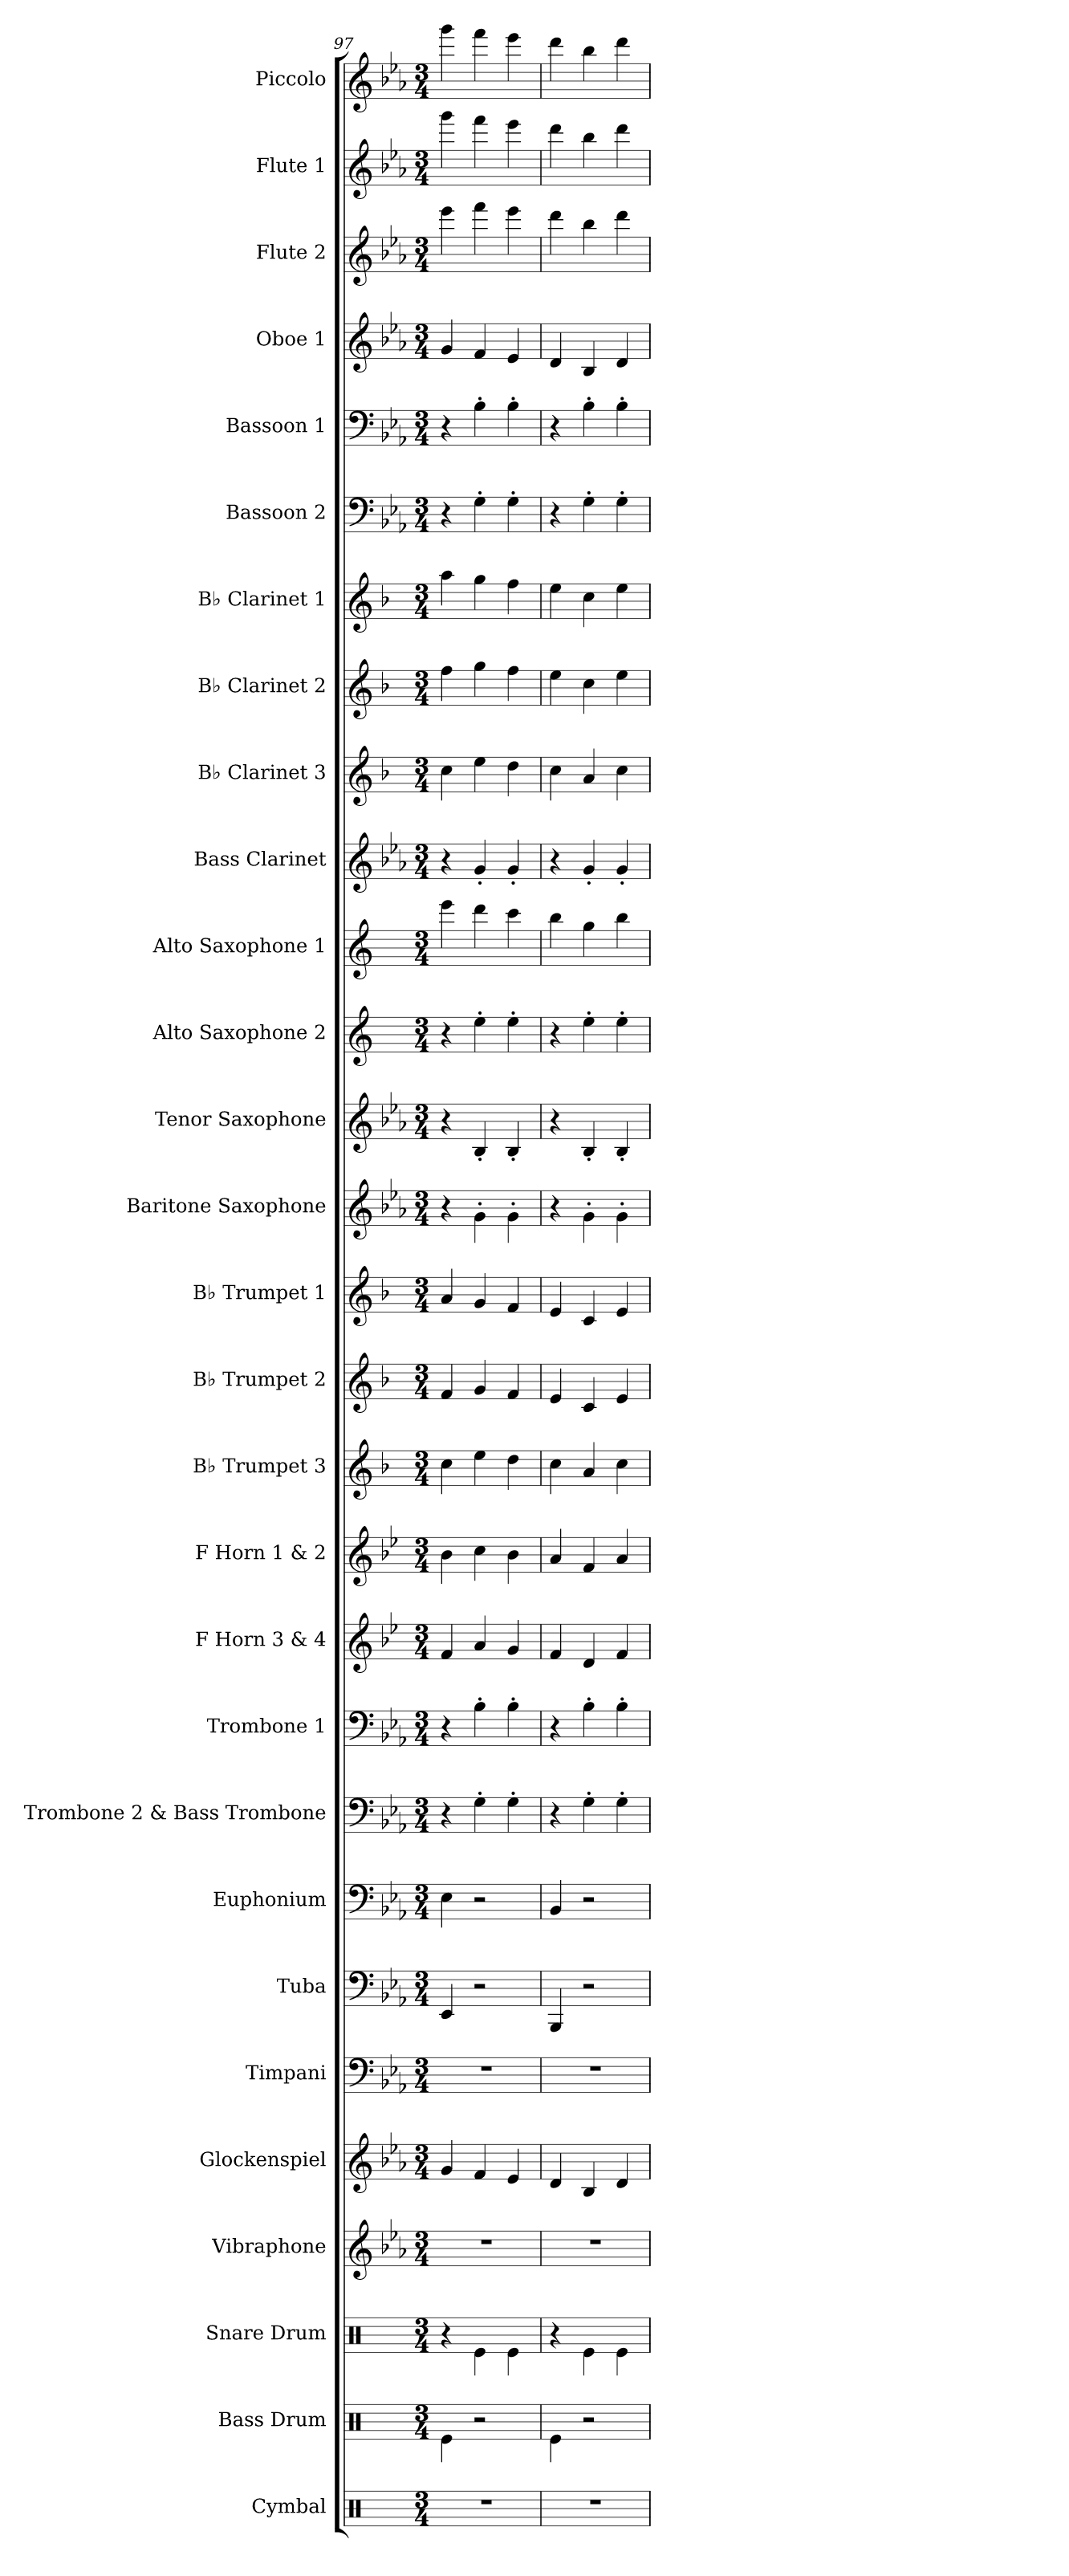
**kern	**kern	**kern	**kern	**kern	**kern	**kern	**kern	**kern	**kern	**kern	**kern	**kern	**kern	**kern	**kern	**kern	**kern	**kern	**kern	**kern	**kern	**kern	**kern	**kern	**kern	**kern	**kern	**kern
*part29	*part28	*part27	*part26	*part25	*part24	*part23	*part22	*part21	*part20	*part19	*part18	*part17	*part16	*part15	*part14	*part13	*part12	*part11	*part10	*part9	*part8	*part7	*part6	*part5	*part4	*part3	*part2	*part1
*staff29	*staff28	*staff27	*staff26	*staff25	*staff24	*staff23	*staff22	*staff21	*staff20	*staff19	*staff18	*staff17	*staff16	*staff15	*staff14	*staff13	*staff12	*staff11	*staff10	*staff9	*staff8	*staff7	*staff6	*staff5	*staff4	*staff3	*staff2	*staff1
*I"Cymbal	*I"Bass Drum	*I"Snare Drum	*I"Vibraphone	*I"Glockenspiel	*I"Timpani	*I"Tuba	*I"Euphonium	*I"Trombone 2 &amp; Bass Trombone	*I"Trombone 1	*I"F Horn 3 &amp; 4	*I"F Horn 1 &amp; 2	*I"B♭ Trumpet 3	*I"B♭ Trumpet 2	*I"B♭ Trumpet 1	*I"Baritone Saxophone	*I"Tenor Saxophone	*I"Alto Saxophone 2	*I"Alto Saxophone 1	*I"Bass Clarinet	*I"B♭ Clarinet 3	*I"B♭ Clarinet 2	*I"B♭ Clarinet 1	*I"Bassoon 2	*I"Bassoon 1	*I"Oboe 1	*I"Flute 2	*I"Flute 1	*I"Piccolo
*I'Cym.	*I'B. Dr.	*I'Sn. Dr.	*I'Vib.	*I'Glk.	*I'Timp.	*I'Tba.	*I'Euph.	*I'Tbn. 2 B. Tbn.	*I'Tbn. 1	*I'F Hn. 3 4	*I'F Hn. 1 2	*I'B♭ Tpt. 3	*I'B♭ Tpt. 2	*I'B♭ Tpt. 1	*I'Bar. Sax.	*I'T. Sax.	*I'A. Sax. 2	*I'A. Sax. 1	*I'B. Cl.	*I'B♭ Cl. 3	*I'B♭ Cl. 2	*I'B♭ Cl. 1	*I'Bsn. 2	*I'Bsn. 1	*I'Ob. 1	*I'Fl. 2	*I'Fl. 1	*I'Picc.
*clefX	*clefX	*clefX	*clefG2	*clefG2	*clefF4	*clefF4	*clefF4	*clefF4	*clefF4	*clefG2	*clefG2	*clefG2	*clefG2	*clefG2	*clefG2	*clefG2	*clefG2	*clefG2	*clefG2	*clefG2	*clefG2	*clefG2	*clefF4	*clefF4	*clefG2	*clefG2	*clefG2	*clefG2
*	*	*	*	*ITrd-14c-24	*	*	*	*	*	*ITrd4c7	*ITrd4c7	*ITrd1c2	*ITrd1c2	*ITrd1c2	*ITrd12c21	*ITrd8c14	*ITrd5c9	*ITrd5c9	*ITrd8c14	*ITrd1c2	*ITrd1c2	*ITrd1c2	*	*	*	*	*	*ITrd-7c-12
*k[]	*k[]	*k[]	*k[b-e-a-]	*k[b-e-a-]	*k[b-e-a-]	*k[b-e-a-]	*k[b-e-a-]	*k[b-e-a-]	*k[b-e-a-]	*k[b-e-a-]	*k[b-e-a-]	*k[b-e-a-]	*k[b-e-a-]	*k[b-e-a-]	*k[b-e-a-]	*k[b-e-a-]	*k[b-e-a-]	*k[b-e-a-]	*k[b-e-a-]	*k[b-e-a-]	*k[b-e-a-]	*k[b-e-a-]	*k[b-e-a-]	*k[b-e-a-]	*k[b-e-a-]	*k[b-e-a-]	*k[b-e-a-]	*k[b-e-a-]
*M3/4	*M3/4	*M3/4	*M3/4	*M3/4	*M3/4	*M3/4	*M3/4	*M3/4	*M3/4	*M3/4	*M3/4	*M3/4	*M3/4	*M3/4	*M3/4	*M3/4	*M3/4	*M3/4	*M3/4	*M3/4	*M3/4	*M3/4	*M3/4	*M3/4	*M3/4	*M3/4	*M3/4	*M3/4
=97	=97	=97	=97	=97	=97	=97	=97	=97	=97	=97	=97	=97	=97	=97	=97	=97	=97	=97	=97	=97	=97	=97	=97	=97	=97	=97	=97	=97
2.r	4Re\	4r	2.r	4ggg/	2.r	4EE-/	4E-\	4r	4r	4B-/	4e-\	4b-\	4e-/	4g/	4r	4r	4r	4gg\	4r	4b-\	4ee-\	4gg\	4r	4r	4g/	4eee-\	4ggg\	4gggg\
.	2r	4Re\	.	4fff/	.	2r	2r	4G'\	4B-'\	4d/	4f\	4dd\	4f/	4f/	4G'\	4BB-'/	4g'\	4ff\	4G'/	4dd\	4ff\	4ff\	4G'\	4B-'\	4f/	4fff\	4fff\	4ffff\
.	.	4Re\	.	4eee-/	.	.	.	4G'\	4B-'\	4c/	4e-\	4cc\	4e-/	4e-/	4G'\	4BB-'/	4g'\	4ee-\	4G'/	4cc\	4ee-\	4ee-\	4G'\	4B-'\	4e-/	4eee-\	4eee-\	4eeee-\
=98	=98	=98	=98	=98	=98	=98	=98	=98	=98	=98	=98	=98	=98	=98	=98	=98	=98	=98	=98	=98	=98	=98	=98	=98	=98	=98	=98	=98
2.r	4Re\	4r	2.r	4ddd/	2.r	4BBB-/	4BB-/	4r	4r	4B-/	4d/	4b-\	4d/	4d/	4r	4r	4r	4dd\	4r	4b-\	4dd\	4dd\	4r	4r	4d/	4ddd\	4ddd\	4dddd\
.	2r	4Re\	.	4bb-/	.	2r	2r	4G'\	4B-'\	4G/	4B-/	4g/	4B-/	4B-/	4G'\	4BB-'/	4g'\	4b-\	4G'/	4g/	4b-\	4b-\	4G'\	4B-'\	4B-/	4bb-\	4bb-\	4bbb-\
.	.	4Re\	.	4ddd/	.	.	.	4G'\	4B-'\	4B-/	4d/	4b-\	4d/	4d/	4G'\	4BB-'/	4g'\	4dd\	4G'/	4b-\	4dd\	4dd\	4G'\	4B-'\	4d/	4ddd\	4ddd\	4dddd\
=	=	=	=	=	=	=	=	=	=	=	=	=	=	=	=	=	=	=	=	=	=	=	=	=	=	=	=	=
*-	*-	*-	*-	*-	*-	*-	*-	*-	*-	*-	*-	*-	*-	*-	*-	*-	*-	*-	*-	*-	*-	*-	*-	*-	*-	*-	*-	*-
